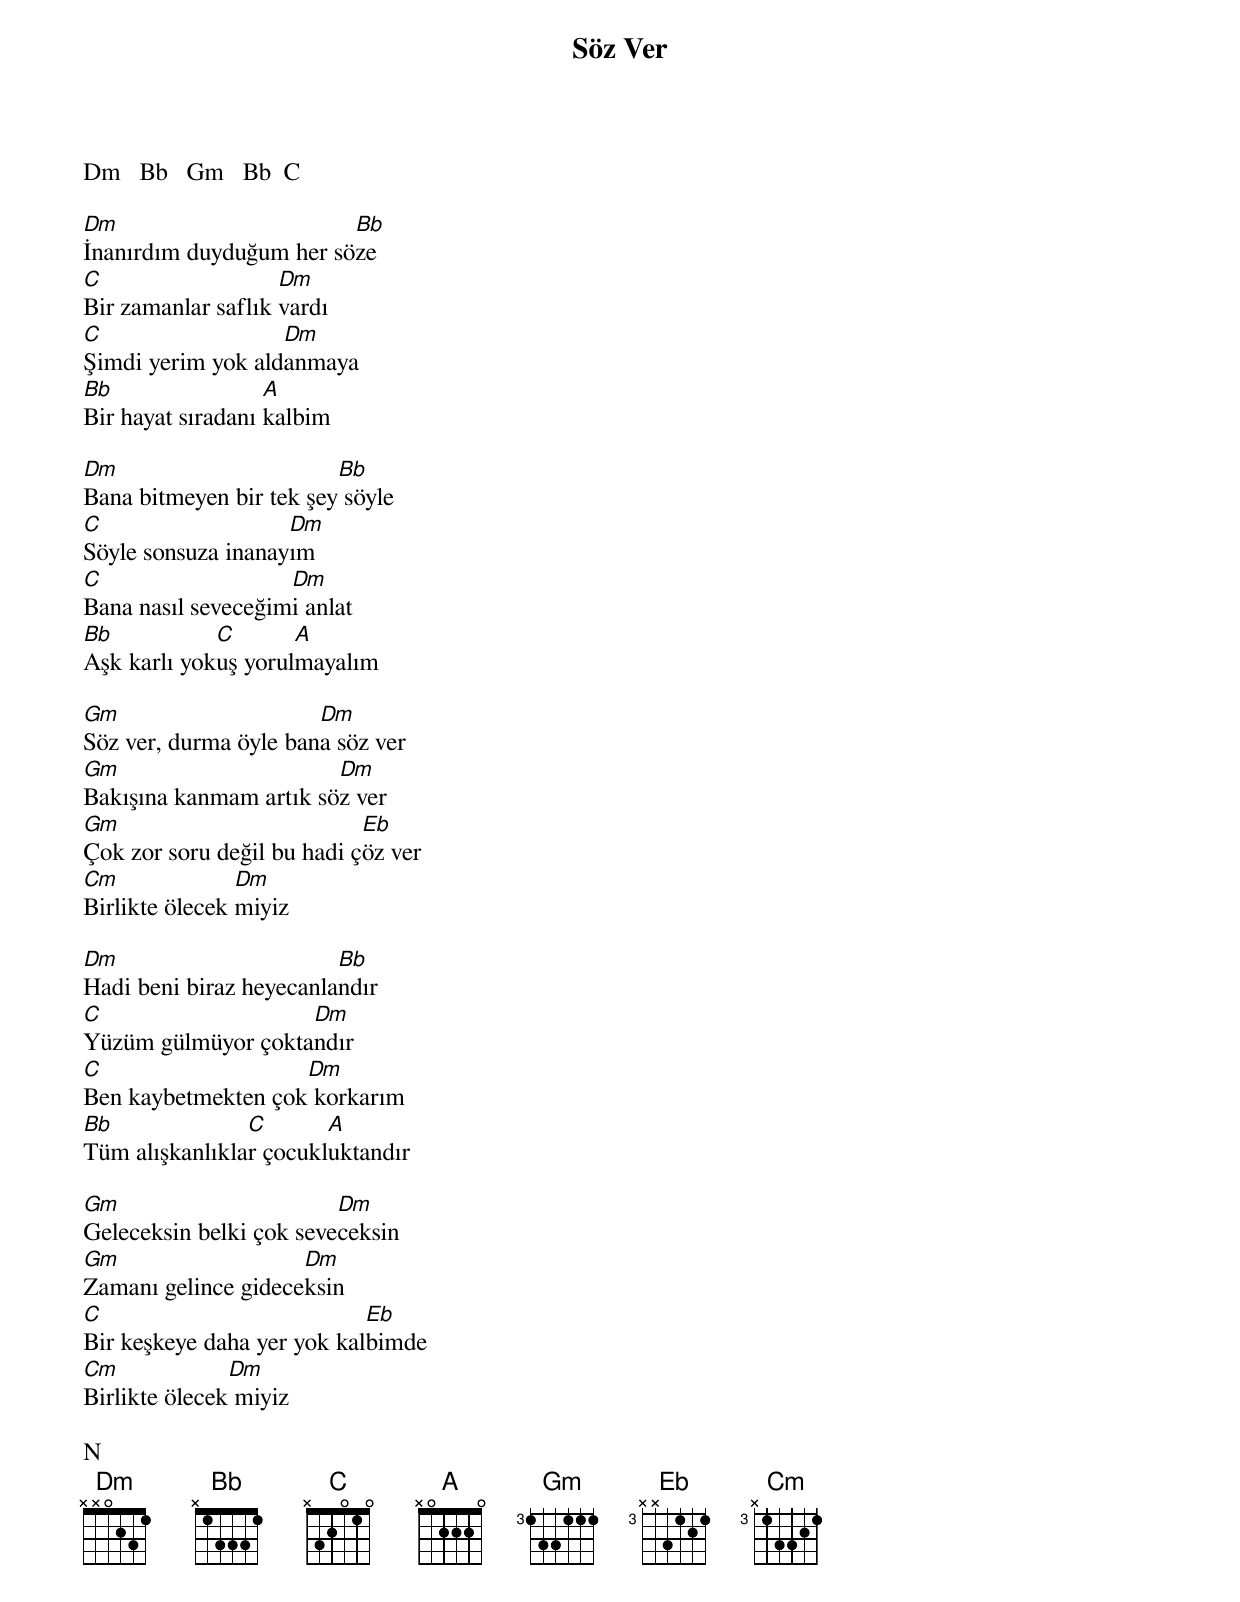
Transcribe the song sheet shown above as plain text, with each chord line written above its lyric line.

{title: Söz Ver}
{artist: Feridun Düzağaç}

Dm   Bb   Gm   Bb  C

Dm                       Bb
İnanırdım duyduğum her söze
C                   Dm
Bir zamanlar saflık vardı
C                  Dm
Şimdi yerim yok aldanmaya
Bb                 A
Bir hayat sıradanı kalbim

Dm                       Bb
Bana bitmeyen bir tek şey söyle
C                   Dm
Söyle sonsuza inanayım
C                   Dm
Bana nasıl seveceğimi anlat
Bb           C       A
Aşk karlı yokuş yorulmayalım

Gm                     Dm
Söz ver, durma öyle bana söz ver
Gm                      Dm
Bakışına kanmam artık söz ver
Gm                          Eb
Çok zor soru değil bu hadi çöz ver
Cm              Dm
Birlikte ölecek miyiz

Dm                       Bb
Hadi beni biraz heyecanlandır
C                   Dm
Yüzüm gülmüyor çoktandır
C                   Dm
Ben kaybetmekten çok korkarım
Bb              C       A
Tüm alışkanlıklar çocukluktandır

Gm                       Dm
Geleceksin belki çok seveceksin
Gm                   Dm
Zamanı gelince gideceksin
C                           Eb
Bir keşkeye daha yer yok kalbimde
Cm             Dm
Birlikte ölecek miyiz

N
